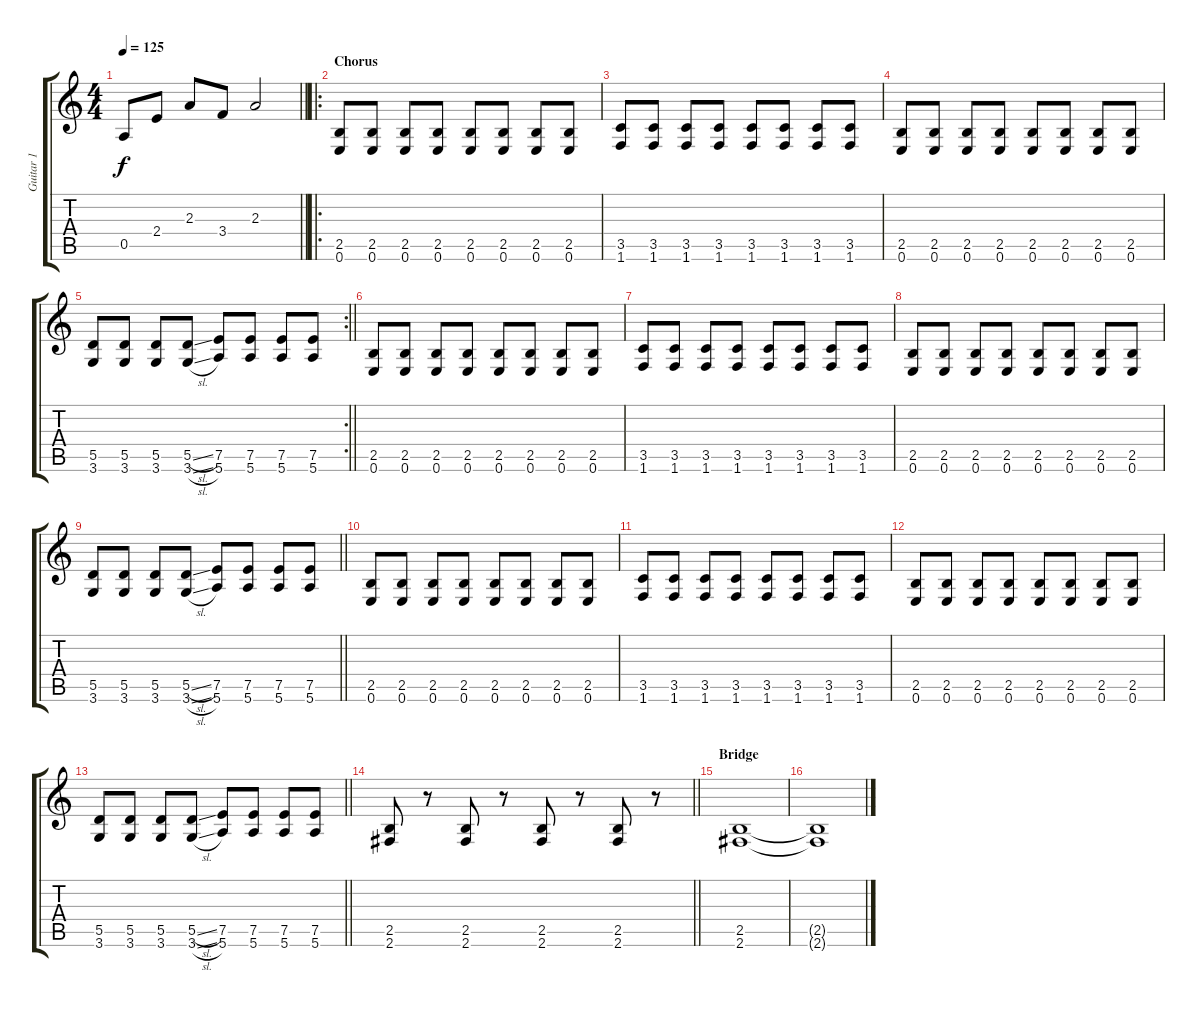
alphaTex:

\track ("Guitar 1" "Guitar 1") {instrument distortionguitar}
\staff {score tabs}
\tuning (E4 B3 G3 D3 A2 E2) {hide}
\ts (4 4)
\tempo 125
\clef g2
\barLineRight lightlight
\ks c
0.5.8{dy f} 2.4.8 2.3.8 3.4.8 2.3.2 |
\ro
\section ("" "Chorus")
(2.5 0.6).8{balance 8} (2.5 0.6).8 (2.5 0.6).8 (2.5 0.6).8 (2.5 0.6).8 (2.5 0.6).8 (2.5 0.6).8 (2.5 0.6).8 |
(3.5 1.6).8 (3.5 1.6).8 (3.5 1.6).8 (3.5 1.6).8 (3.5 1.6).8 (3.5 1.6).8 (3.5 1.6).8 (3.5 1.6).8 |
(2.5 0.6).8 (2.5 0.6).8 (2.5 0.6).8 (2.5 0.6).8 (2.5 0.6).8 (2.5 0.6).8 (2.5 0.6).8 (2.5 0.6).8 |
\rc 2
\barLineRight lightlight
(5.5 3.6).8 (5.5 3.6).8 (5.5 3.6).8 (5.5{sl} 3.6{sl}).8 (7.5 5.6).8 (7.5 5.6).8 (7.5 5.6).8 (7.5 5.6).8 |
(2.5 0.6).8 (2.5 0.6).8 (2.5 0.6).8 (2.5 0.6).8 (2.5 0.6).8 (2.5 0.6).8 (2.5 0.6).8 (2.5 0.6).8 |
(3.5 1.6).8 (3.5 1.6).8 (3.5 1.6).8 (3.5 1.6).8 (3.5 1.6).8 (3.5 1.6).8 (3.5 1.6).8 (3.5 1.6).8 |
(2.5 0.6).8 (2.5 0.6).8 (2.5 0.6).8 (2.5 0.6).8 (2.5 0.6).8 (2.5 0.6).8 (2.5 0.6).8 (2.5 0.6).8 |
\barLineRight lightlight
(5.5 3.6).8 (5.5 3.6).8 (5.5 3.6).8 (5.5{sl} 3.6{sl}).8 (7.5 5.6).8 (7.5 5.6).8 (7.5 5.6).8 (7.5 5.6).8 |
(2.5 0.6).8 (2.5 0.6).8 (2.5 0.6).8 (2.5 0.6).8 (2.5 0.6).8 (2.5 0.6).8 (2.5 0.6).8 (2.5 0.6).8 |
(3.5 1.6).8 (3.5 1.6).8 (3.5 1.6).8 (3.5 1.6).8 (3.5 1.6).8 (3.5 1.6).8 (3.5 1.6).8 (3.5 1.6).8 |
(2.5 0.6).8 (2.5 0.6).8 (2.5 0.6).8 (2.5 0.6).8 (2.5 0.6).8 (2.5 0.6).8 (2.5 0.6).8 (2.5 0.6).8 |
\barLineRight lightlight
(5.5 3.6).8 (5.5 3.6).8 (5.5 3.6).8 (5.5{sl} 3.6{sl}).8 (7.5 5.6).8 (7.5 5.6).8 (7.5 5.6).8 (7.5 5.6).8 |
\barLineRight lightlight
(2.5 2.6).8 r.8 (2.5 2.6).8 r.8 (2.5 2.6).8 r.8 (2.5 2.6).8 r.8 |
\section ("" "Bridge")
(2.5 2.6).1{balance 0} |
(2.5{t} 2.6{t}).1
